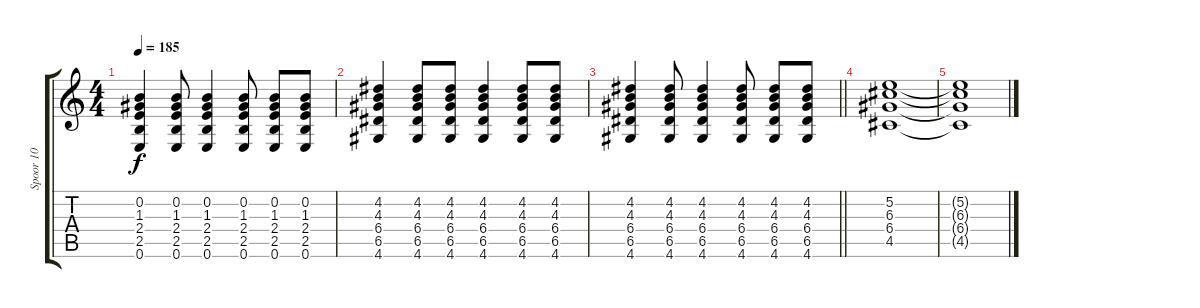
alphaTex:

\track ("Spoor 10" "Spoor 10") {instrument acousticguitarnylon}
\staff {score tabs}
\tuning (E4 B3 G3 D3 A2 E2) {hide}
\ts (4 4)
\tempo 185
\clef g2
\ks c
(0.2 1.3 2.4 2.5 0.6).4{dy f} (0.2 1.3 2.4 2.5 0.6).8 (0.2 1.3 2.4 2.5 0.6).4 (0.2 1.3 2.4 2.5 0.6).8 (0.2 1.3 2.4 2.5 0.6).8 (0.2 1.3 2.4 2.5 0.6).8 |
(4.2 4.3 6.4 6.5 4.6).4 (4.2 4.3 6.4 6.5 4.6).8 (4.2 4.3 6.4 6.5 4.6).8 (4.2 4.3 6.4 6.5 4.6).4 (4.2 4.3 6.4 6.5 4.6).8 (4.2 4.3 6.4 6.5 4.6).8 |
\barLineRight lightlight
(4.2 4.3 6.4 6.5 4.6).4 (4.2 4.3 6.4 6.5 4.6).8 (4.2 4.3 6.4 6.5 4.6).4 (4.2 4.3 6.4 6.5 4.6).8 (4.2 4.3 6.4 6.5 4.6).8 (4.2 4.3 6.4 6.5 4.6).8 |
(5.2 6.3 6.4 4.5).1 |
(5.2{t} 6.3{t} 6.4{t} 4.5{t}).1
